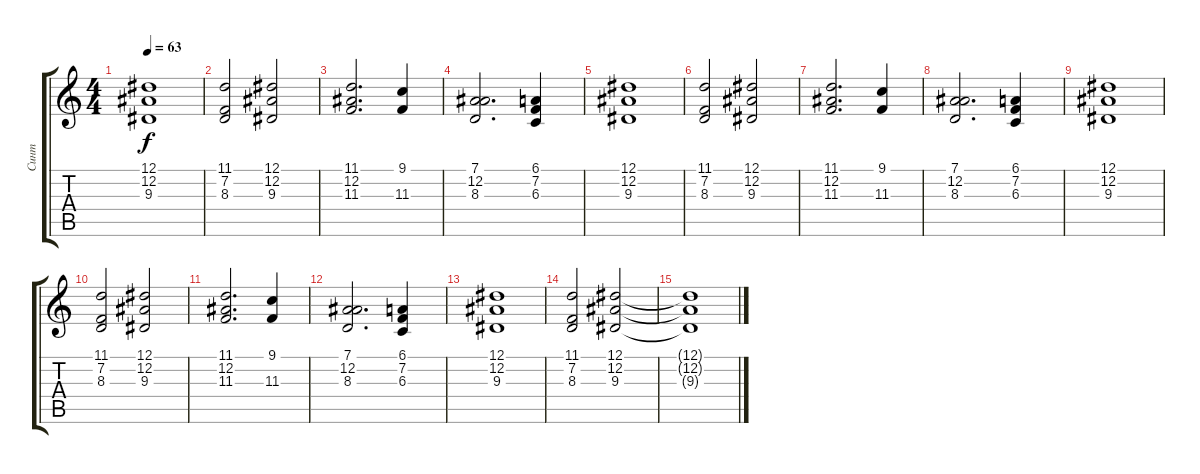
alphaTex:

\track ("Синт" "Синт") {instrument synthstrings2}
\staff {score tabs}
\tuning (Eb4 Bb3 Gb3 Db3 Ab2 Eb2) {hide}
\ts (4 4)
\tempo 63
\clef g2
\ks c
(12.1 12.2 9.3).1{dy f} |
(11.1 7.2 8.3).2 (12.1 12.2 9.3).2 |
(11.1 12.2 11.3).2{d} (9.1 11.3).4 |
(7.1 12.2 8.3).2{d} (6.1 7.2 6.3).4 |
(12.1 12.2 9.3).1 |
(11.1 7.2 8.3).2 (12.1 12.2 9.3).2 |
(11.1 12.2 11.3).2{d volume 11} (9.1 11.3).4 |
(7.1 12.2 8.3).2{d} (6.1 7.2 6.3).4 |
(12.1 12.2 9.3).1 |
(11.1 7.2 8.3).2 (12.1 12.2 9.3).2 |
(11.1 12.2 11.3).2{d} (9.1 11.3).4 |
(7.1 12.2 8.3).2{d} (6.1 7.2 6.3).4 |
(12.1 12.2 9.3).1 |
(11.1 7.2 8.3).2 (12.1 12.2 9.3).2 |
(12.1{t} 12.2{t} 9.3{t}).1
